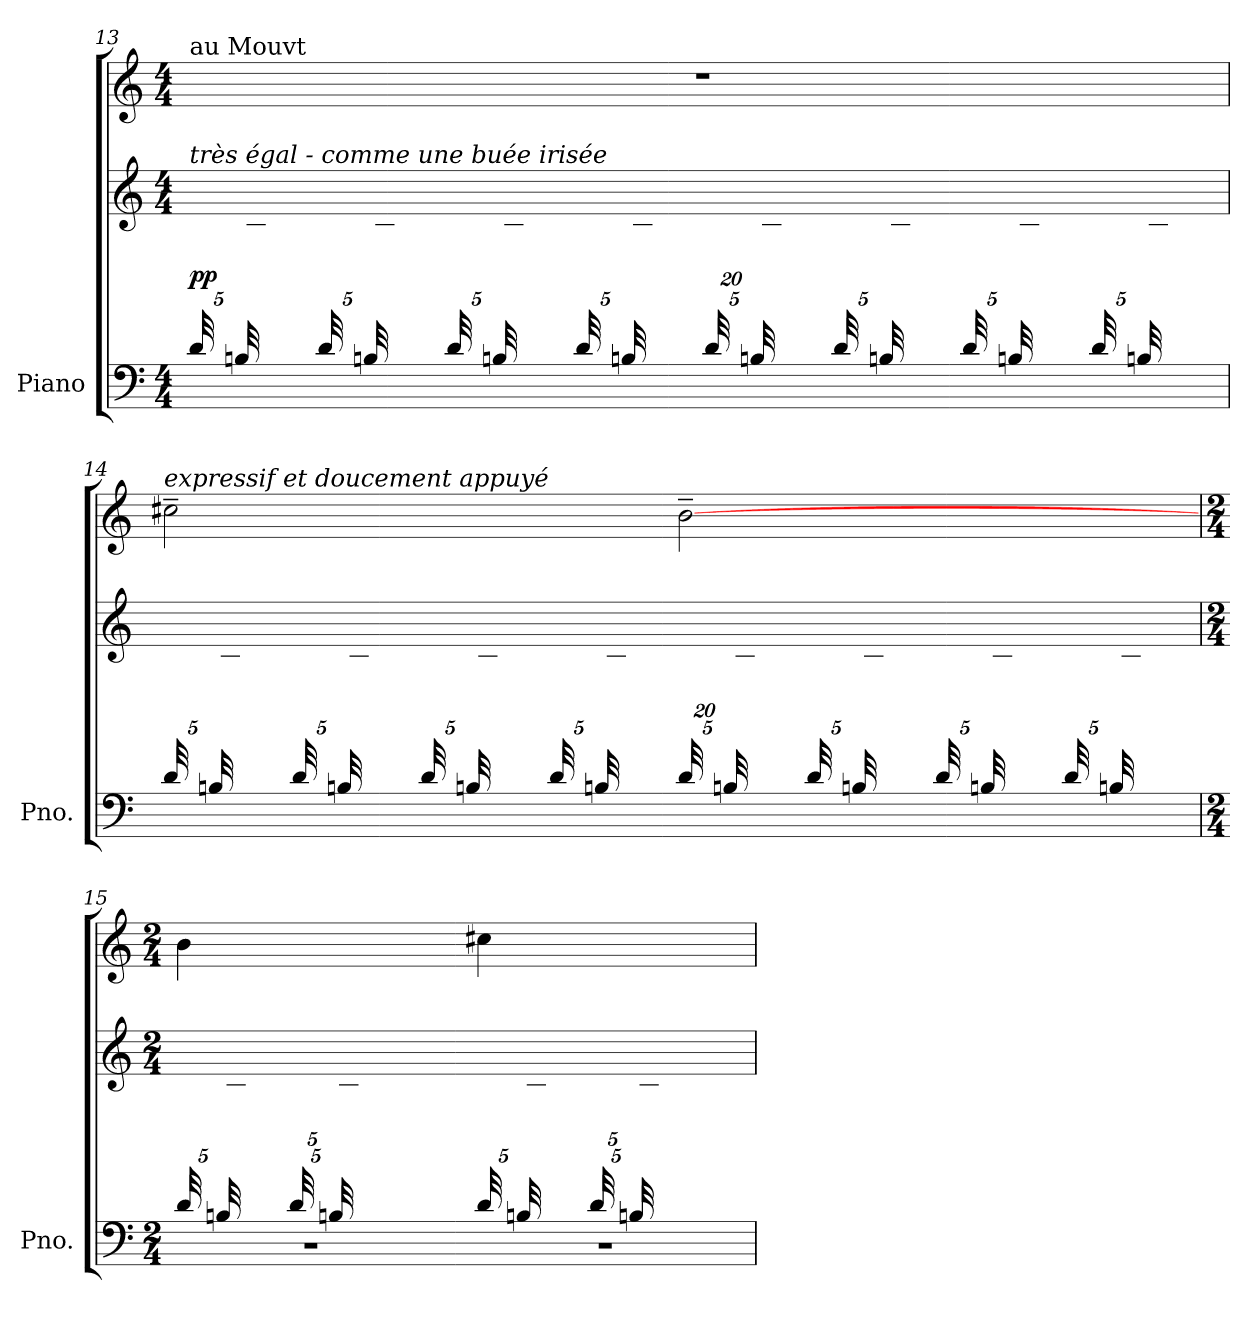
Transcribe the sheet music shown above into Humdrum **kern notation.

**kern	**kern	**kern	**dynam
*part1	*part1	*part1	*part1
*staff3	*staff2	*staff1	*staff1/2/3
*I"Piano	*	*	*
*I'Pno.	*	*	*
!!LO:LB:g=z
*clefF4	*clefG2	*clefG2	*
*k[]	*k[]	*k[]	*
*M4/4	*M4/4	*M4/4	*
*Xbrackettup	*	*	*
=13	=13	=13	=13
*^	*	*	*
!	!	!	!LO:TX:t=au Mouvt	!
!	!	!LO:TX:i:t=très égal - comme une buée irisée	!	!
!	!	!	!	!LO:DY:b=2
40d/LLL	1ryy	20ryy	1r	pp
40Bn/	.	.	.	.
20.ryy	.	40c#X\	.	.
.	.	40f\	.	.
.	.	40gn\JJJ	.	.
40d/LLL	.	20ryy	.	.
40Bn/	.	.	.	.
20.ryy	.	40c#\	.	.
.	.	40f\	.	.
.	.	40gn\JJJ	.	.
40d/LLL	.	20ryy	.	.
40Bn/	.	.	.	.
20.ryy	.	40c#\	.	.
.	.	40f\	.	.
.	.	40gn\	.	.
40d/	.	20ryy	.	.
40Bn/	.	.	.	.
20.ryy	.	40c#\	.	.
.	.	40f\	.	.
.	.	40gn\JJJ	.	.
40d/LLL	.	20ryy	.	.
40Bn/	.	.	.	.
20.ryy	.	40c#\	.	.
.	.	40f\	.	.
.	.	40gn\	.	.
40d/	.	20ryy	.	.
40Bn/	.	.	.	.
20.ryy	.	40c#\	.	.
.	.	40f\	.	.
.	.	40gn\JJJ	.	.
40d/LLL	.	20ryy	.	.
40Bn/	.	.	.	.
20.ryy	.	40c#\	.	.
.	.	40f\	.	.
.	.	40gn\	.	.
40d/	.	20ryy	.	.
40Bn/	.	.	.	.
20.ryy	.	40c#\	.	.
.	.	40f\	.	.
.	.	40gn\JJJ	.	.
!!LO:LB:g=z
=14	=14	=14	=14	=14
!	!	!	!LO:TX:i:t=expressif et doucement appuyé	!
40d/LLL	1ryy	20ryy	2cc#X~\	.
40Bn/	.	.	.	.
20.ryy	.	40c#X\	.	.
.	.	40f\	.	.
.	.	40gn\JJJ	.	.
40d/LLL	.	20ryy	.	.
40Bn/	.	.	.	.
20.ryy	.	40c#\	.	.
.	.	40f\	.	.
.	.	40gn\JJJ	.	.
40d/LLL	.	20ryy	.	.
40Bn/	.	.	.	.
20.ryy	.	40c#\	.	.
.	.	40f\	.	.
.	.	40gn\	.	.
40d/	.	20ryy	.	.
40Bn/	.	.	.	.
20.ryy	.	40c#\	.	.
.	.	40f\	.	.
.	.	40gn\JJJ	.	.
40d/LLL	.	20ryy	[2b~\	.
40Bn/	.	.	.	.
20.ryy	.	40c#\	.	.
.	.	40f\	.	.
.	.	40gn\	.	.
40d/	.	20ryy	.	.
40Bn/	.	.	.	.
20.ryy	.	40c#\	.	.
.	.	40f\	.	.
.	.	40gn\JJJ	.	.
40d/LLL	.	20ryy	.	.
40Bn/	.	.	.	.
20.ryy	.	40c#\	.	.
.	.	40f\	.	.
.	.	40gn\	.	.
40d/	.	20ryy	.	.
40Bn/	.	.	.	.
20.ryy	.	40c#\	.	.
.	.	40f\	.	.
.	.	40gn\JJJ	.	.
=15	=15	=15	=15	=15
*M2/4	*	*M2/4	*M2/4	*
40d/LLL	2r	20ryy	4b\	.
40Bn/	.	.	.	.
20.ryy	.	40c#X\	.	.
.	.	40f\	.	.
.	.	40gn\	.	.
40d/	.	20ryy	.	.
40Bn/	.	.	.	.
40%13ryy	.	40c#\	.	.
.	.	40f\	.	.
.	.	40gn\JJJ	.	.
.	.	4ryy	4ryy	.
!!LO:LB:g=z
=15X1-	=15X1-	=15X1-	=15X1-	=15X1-
40d/LLL	2r	20ryy	4cc#X\	.
40Bn/	.	.	.	.
20.ryy	.	40c#X\	.	.
.	.	40f\	.	.
.	.	40gn\	.	.
40d/	.	20ryy	.	.
40Bn/	.	.	.	.
40%13ryy	.	40c#\	.	.
.	.	40f\	.	.
.	.	40gn\JJJ	.	.
.	.	4ryy	4ryy	.
*v	*v	*	*	*
=	=	=	=
*-	*-	*-	*-
